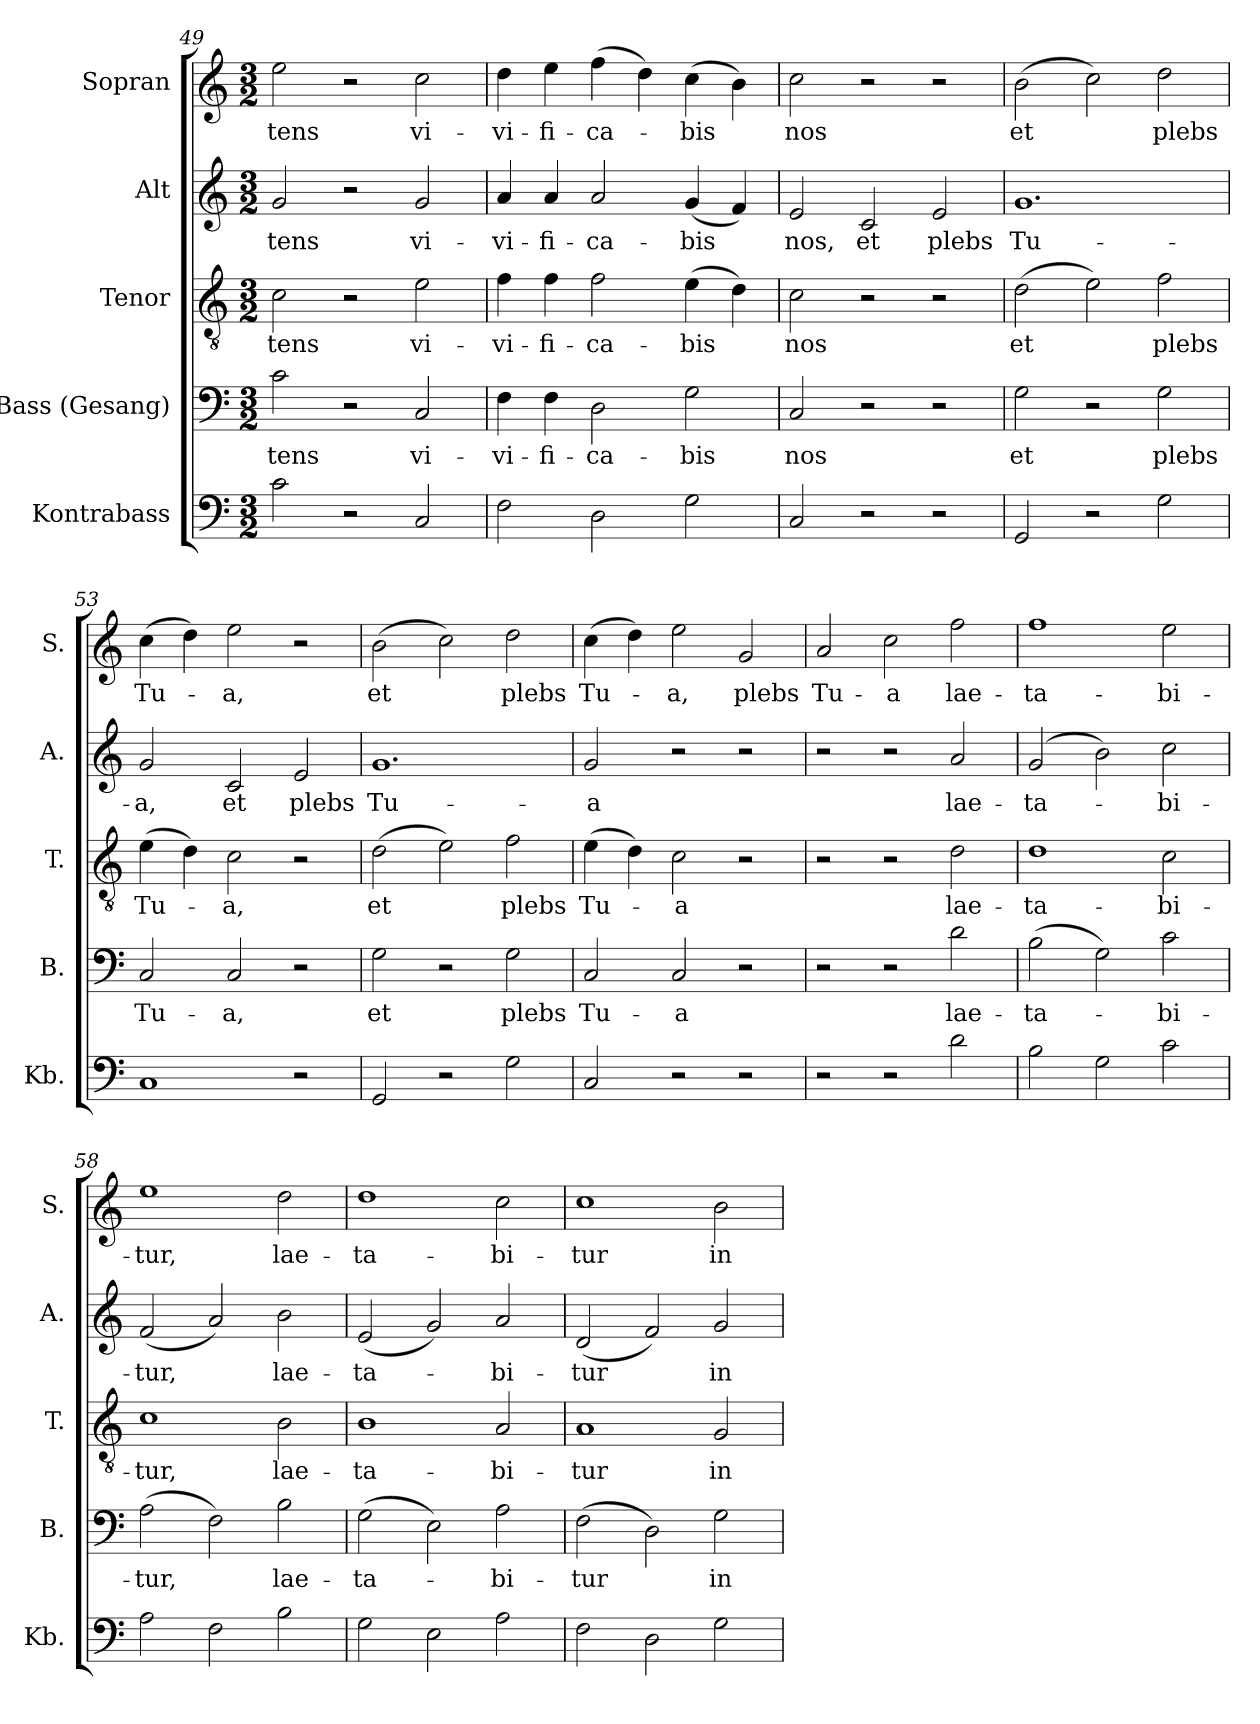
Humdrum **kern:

**kern	**kern	**text	**kern	**text	**kern	**text	**kern	**text
*part5	*part4	*part4	*part3	*part3	*part2	*part2	*part1	*part1
*staff5	*staff4	*staff4	*staff3	*staff3	*staff2	*staff2	*staff1	*staff1
*I"Kontrabass	*I"Bass (Gesang)	*	*I"Tenor	*	*I"Alt	*	*I"Sopran	*
*I'Kb.	*I'B.	*	*I'T.	*	*I'A.	*	*I'S.	*
*clefF4	*clefF4	*	*clefGv2	*	*clefG2	*	*clefG2	*
*ITrd7c12	*	*	*	*	*	*	*	*
*k[]	*k[]	*	*k[]	*	*k[]	*	*k[]	*
*C:	*C:	*	*C:	*	*C:	*	*C:	*
*M3/2	*M3/2	*	*M3/2	*	*M3/2	*	*M3/2	*
=49	=49	=49	=49	=49	=49	=49	=49	=49
!	!	!LO:LY:b	!	!LO:LY:b	!	!LO:LY:b	!	!LO:LY:b
2C\	2c\	-tens	2c\	-tens	2g/	-tens	2ee\	-tens
2r	2r	.	2r	.	2r	.	2r	.
!	!	!LO:LY:b	!	!LO:LY:b	!	!LO:LY:b	!	!LO:LY:b
2CC/	2C/	vi-	2e\	vi-	2g/	vi-	2cc\	vi-
!!LO:LB:g=z
=50	=50	=50	=50	=50	=50	=50	=50	=50
!	!	!LO:LY:b	!	!LO:LY:b	!	!LO:LY:b	!	!LO:LY:b
2FF\	4F\	-vi-	4f\	-vi-	4a/	-vi-	4dd\	-vi-
!	!	!LO:LY:b	!	!LO:LY:b	!	!LO:LY:b	!	!LO:LY:b
.	4F\	-fi-	4f\	-fi-	4a/	-fi-	4ee\	-fi-
!	!	!LO:LY:b	!	!LO:LY:b	!	!LO:LY:b	!	!LO:LY:b
2DD\	2D\	-ca-	2f\	-ca-	2a/	-ca-	(>4ff\	-ca-
.	.	.	.	.	.	.	4dd\)	.
!	!	!LO:LY:b	!	!LO:LY:b	!	!LO:LY:b	!	!LO:LY:b
2GG\	2G\	-bis	(>4e\	-bis	(<4g/	-bis	(>4cc\	-bis
.	.	.	4d\)	.	4f/)	.	4b\)	.
=51	=51	=51	=51	=51	=51	=51	=51	=51
!	!	!LO:LY:b	!	!LO:LY:b	!	!LO:LY:b	!	!LO:LY:b
2CC/	2C/	nos	2c\	nos	2e/	nos,	2cc\	nos
!	!	!	!	!	!	!LO:LY:b	!	!
2r	2r	.	2r	.	2c/	et	2r	.
!	!	!	!	!	!	!LO:LY:b	!	!
2r	2r	.	2r	.	2e/	plebs	2r	.
=52	=52	=52	=52	=52	=52	=52	=52	=52
!	!	!LO:LY:b	!	!LO:LY:b	!	!LO:LY:b	!	!LO:LY:b
2GGG/	2G\	et	(>2d\	et	1.g	Tu-	(>2b\	et
2r	2r	.	2e\)	.	.	.	2cc\)	.
!	!	!LO:LY:b	!	!LO:LY:b	!	!	!	!LO:LY:b
2GG\	2G\	plebs	2f\	plebs	.	.	2dd\	plebs
=53	=53	=53	=53	=53	=53	=53	=53	=53
!	!	!LO:LY:b	!	!LO:LY:b	!	!LO:LY:b	!	!LO:LY:b
1CC	2C/	Tu-	(>4e\	Tu-	2g/	-a,	(>4cc\	Tu-
.	.	.	4d\)	.	.	.	4dd\)	.
!	!	!LO:LY:b	!	!LO:LY:b	!	!LO:LY:b	!	!LO:LY:b
.	2C/	-a,	2c\	-a,	2c/	et	2ee\	-a,
!	!	!	!	!	!	!LO:LY:b	!	!
2r	2r	.	2r	.	2e/	plebs	2r	.
!!LO:PB:g=z
=54	=54	=54	=54	=54	=54	=54	=54	=54
!	!	!LO:LY:b	!	!LO:LY:b	!	!LO:LY:b	!	!LO:LY:b
2GGG/	2G\	et	(>2d\	et	1.g	Tu-	(>2b\	et
2r	2r	.	2e\)	.	.	.	2cc\)	.
!	!	!LO:LY:b	!	!LO:LY:b	!	!	!	!LO:LY:b
2GG\	2G\	plebs	2f\	plebs	.	.	2dd\	plebs
=55	=55	=55	=55	=55	=55	=55	=55	=55
!	!	!LO:LY:b	!	!LO:LY:b	!	!LO:LY:b	!	!LO:LY:b
2CC/	2C/	Tu-	(>4e\	Tu-	2g/	-a	(>4cc\	Tu-
.	.	.	4d\)	.	.	.	4dd\)	.
!	!	!LO:LY:b	!	!LO:LY:b	!	!	!	!LO:LY:b
2r	2C/	-a	2c\	-a	2r	.	2ee\	-a,
!	!	!	!	!	!	!	!	!LO:LY:b
2r	2r	.	2r	.	2r	.	2g/	plebs
=56	=56	=56	=56	=56	=56	=56	=56	=56
!	!	!	!	!	!	!	!	!LO:LY:b
2r	2r	.	2r	.	2r	.	2a/	Tu-
!	!	!	!	!	!	!	!	!LO:LY:b
2r	2r	.	2r	.	2r	.	2cc\	-a
!	!	!LO:LY:b	!	!LO:LY:b	!	!LO:LY:b	!	!LO:LY:b
2D\	2d\	lae-	2d\	lae-	2a/	lae-	2ff\	lae-
=57	=57	=57	=57	=57	=57	=57	=57	=57
!	!	!LO:LY:b	!	!LO:LY:b	!	!LO:LY:b	!	!LO:LY:b
2BB\	(>2B\	-ta-	1d	-ta-	(2g/	-ta-	1ff	-ta-
2GG\	2G\)	.	.	.	2b\)	.	.	.
!	!	!LO:LY:b	!	!LO:LY:b	!	!LO:LY:b	!	!LO:LY:b
2C\	2c\	-bi-	2c\	-bi-	2cc\	-bi-	2ee\	-bi-
=58	=58	=58	=58	=58	=58	=58	=58	=58
!	!	!LO:LY:b	!	!LO:LY:b	!	!LO:LY:b	!	!LO:LY:b
2AA\	(>2A\	-tur,	1c	-tur,	(<2f/	-tur,	1ee	-tur,
2FF\	2F\)	.	.	.	2a/)	.	.	.
!	!	!LO:LY:b	!	!LO:LY:b	!	!LO:LY:b	!	!LO:LY:b
2BB\	2B\	lae-	2B\	lae-	2b\	lae-	2dd\	lae-
!!LO:LB:g=z
=59	=59	=59	=59	=59	=59	=59	=59	=59
!	!	!LO:LY:b	!	!LO:LY:b	!	!LO:LY:b	!	!LO:LY:b
2GG\	(>2G\	-ta-	1B	-ta-	(<2e/	-ta-	1dd	-ta-
2EE\	2E\)	.	.	.	2g/)	.	.	.
!	!	!LO:LY:b	!	!LO:LY:b	!	!LO:LY:b	!	!LO:LY:b
2AA\	2A\	-bi-	2A/	-bi-	2a/	-bi-	2cc\	-bi-
=60	=60	=60	=60	=60	=60	=60	=60	=60
!	!	!LO:LY:b	!	!LO:LY:b	!	!LO:LY:b	!	!LO:LY:b
2FF\	(>2F\	-tur	1A	-tur	(<2d/	-tur	1cc	-tur
2DD\	2D\)	.	.	.	2f/)	.	.	.
!	!	!LO:LY:b	!	!LO:LY:b	!	!LO:LY:b	!	!LO:LY:b
2GG\	2G\	in	2G/	in	2g/	in	2b\	in
=	=	=	=	=	=	=	=	=
*-	*-	*-	*-	*-	*-	*-	*-	*-
